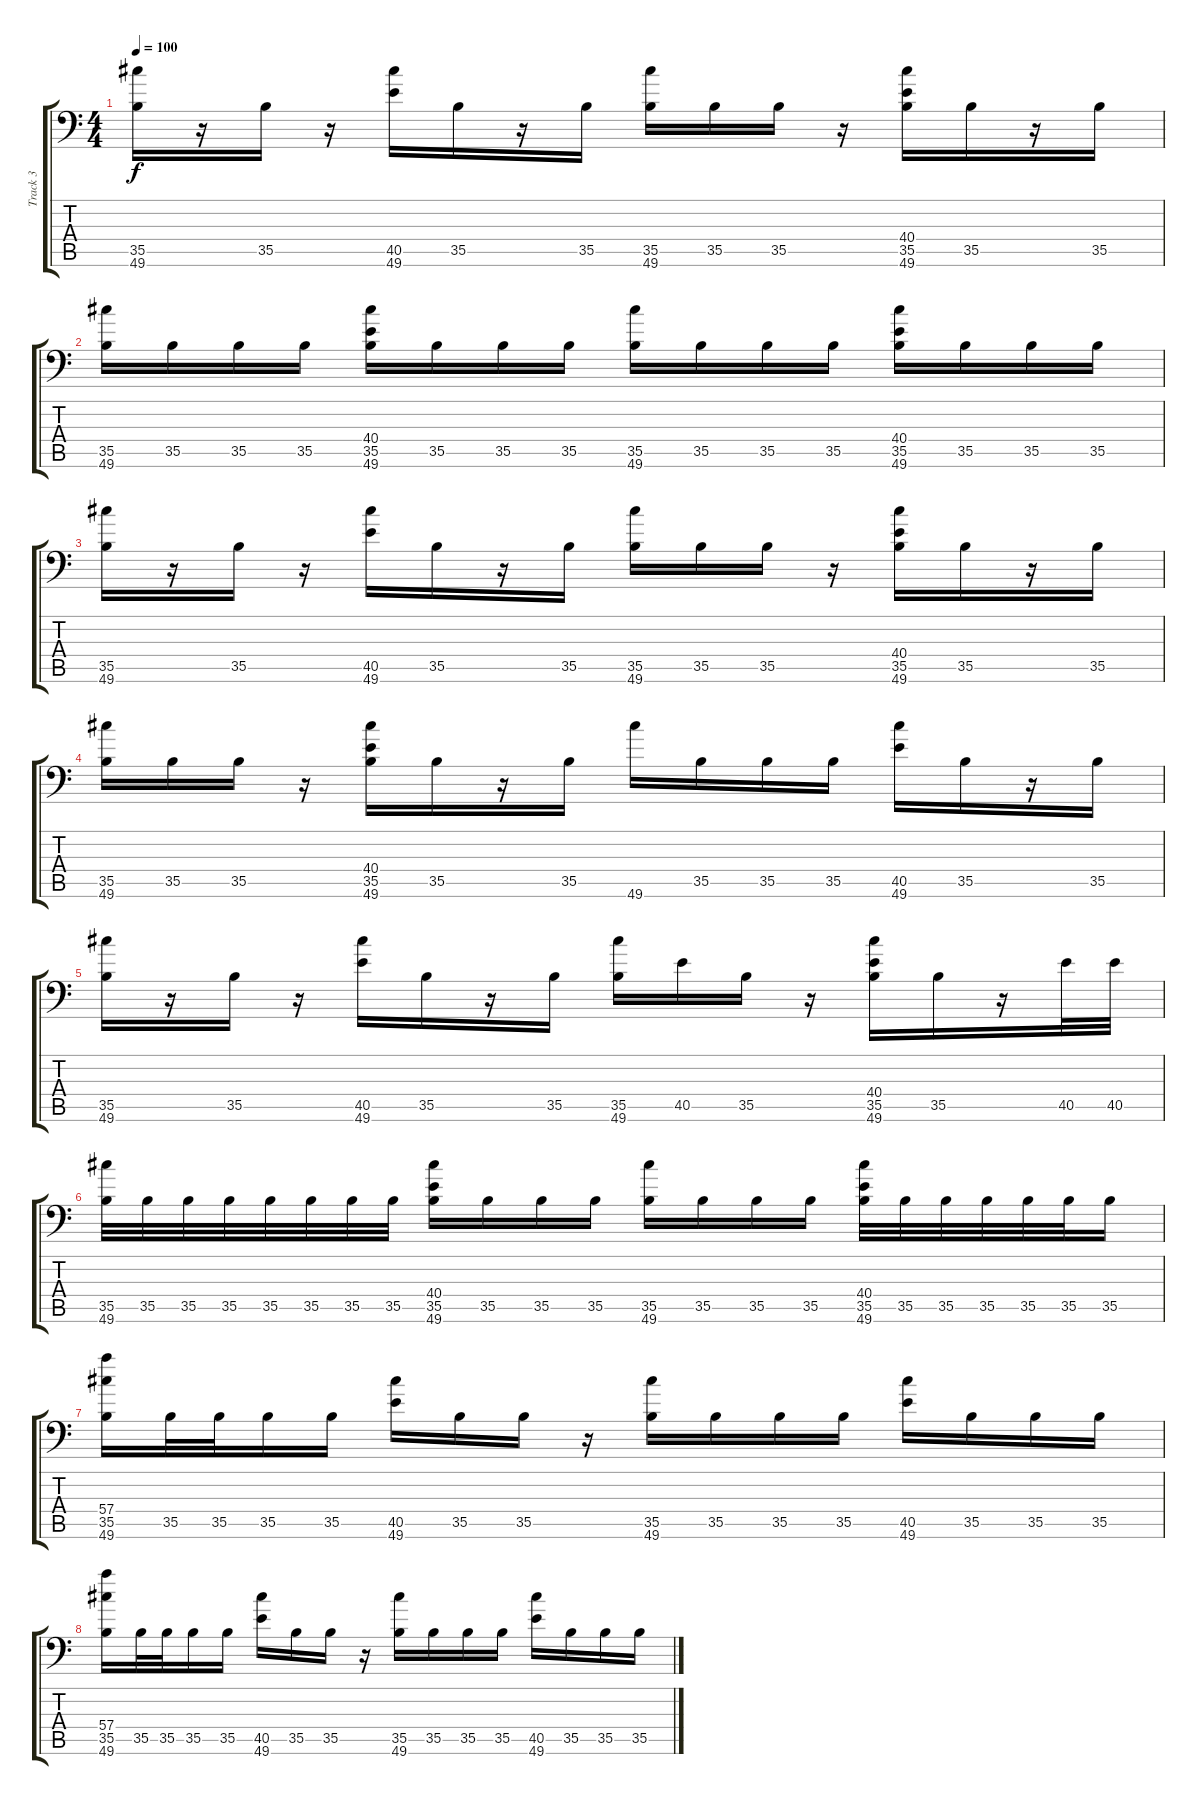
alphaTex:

\track ("Track 3" "Track 3") {instrument acousticgrandpiano}
\staff {score tabs}
\tuning (C-1 C-1 C-1 C-1 C-1 C-1) {hide}
\ts (4 4)
\tempo 100
\clef f4
\ks c
(35.5 49.6).16{dy f} r.16 35.5.16 r.16 (40.5 49.6).16 35.5.16 r.16 35.5.16 (35.5 49.6).16 35.5.16 35.5.16 r.16 (40.4 35.5 49.6).16 35.5.16 r.16 35.5.16 |
(35.5 49.6).16 35.5.16 35.5.16 35.5.16 (40.4 35.5 49.6).16 35.5.16 35.5.16 35.5.16 (35.5 49.6).16 35.5.16 35.5.16 35.5.16 (40.4 35.5 49.6).16 35.5.16 35.5.16 35.5.16 |
(35.5 49.6).16 r.16 35.5.16 r.16 (40.5 49.6).16 35.5.16 r.16 35.5.16 (35.5 49.6).16 35.5.16 35.5.16 r.16 (40.4 35.5 49.6).16 35.5.16 r.16 35.5.16 |
(35.5 49.6).16 35.5.16 35.5.16 r.16 (40.4 35.5 49.6).16 35.5.16 r.16 35.5.16 49.6.16 35.5.16 35.5.16 35.5.16 (40.5 49.6).16 35.5.16 r.16 35.5.16 |
(35.5 49.6).16 r.16 35.5.16 r.16 (40.5 49.6).16 35.5.16 r.16 35.5.16 (35.5 49.6).16 40.5.16 35.5.16 r.16 (40.4 35.5 49.6).16 35.5.16 r.16 40.5.32 40.5.32 |
(35.5 49.6).32 35.5.32 35.5.32 35.5.32 35.5.32 35.5.32 35.5.32 35.5.32 (40.4 35.5 49.6).16 35.5.16 35.5.16 35.5.16 (35.5 49.6).16 35.5.16 35.5.16 35.5.16 (40.4 35.5 49.6).32 35.5.32 35.5.32 35.5.32 35.5.32 35.5.32 35.5.16 |
(57.4 35.5 49.6).16 35.5.32 35.5.32 35.5.16 35.5.16 (40.5 49.6).16 35.5.16 35.5.16 r.16 (35.5 49.6).16 35.5.16 35.5.16 35.5.16 (40.5 49.6).16 35.5.16 35.5.16 35.5.16 |
(57.4 35.5 49.6).16 35.5.32 35.5.32 35.5.16 35.5.16 (40.5 49.6).16 35.5.16 35.5.16 r.16 (35.5 49.6).16 35.5.16 35.5.16 35.5.16 (40.5 49.6).16 35.5.16 35.5.16 35.5.16
